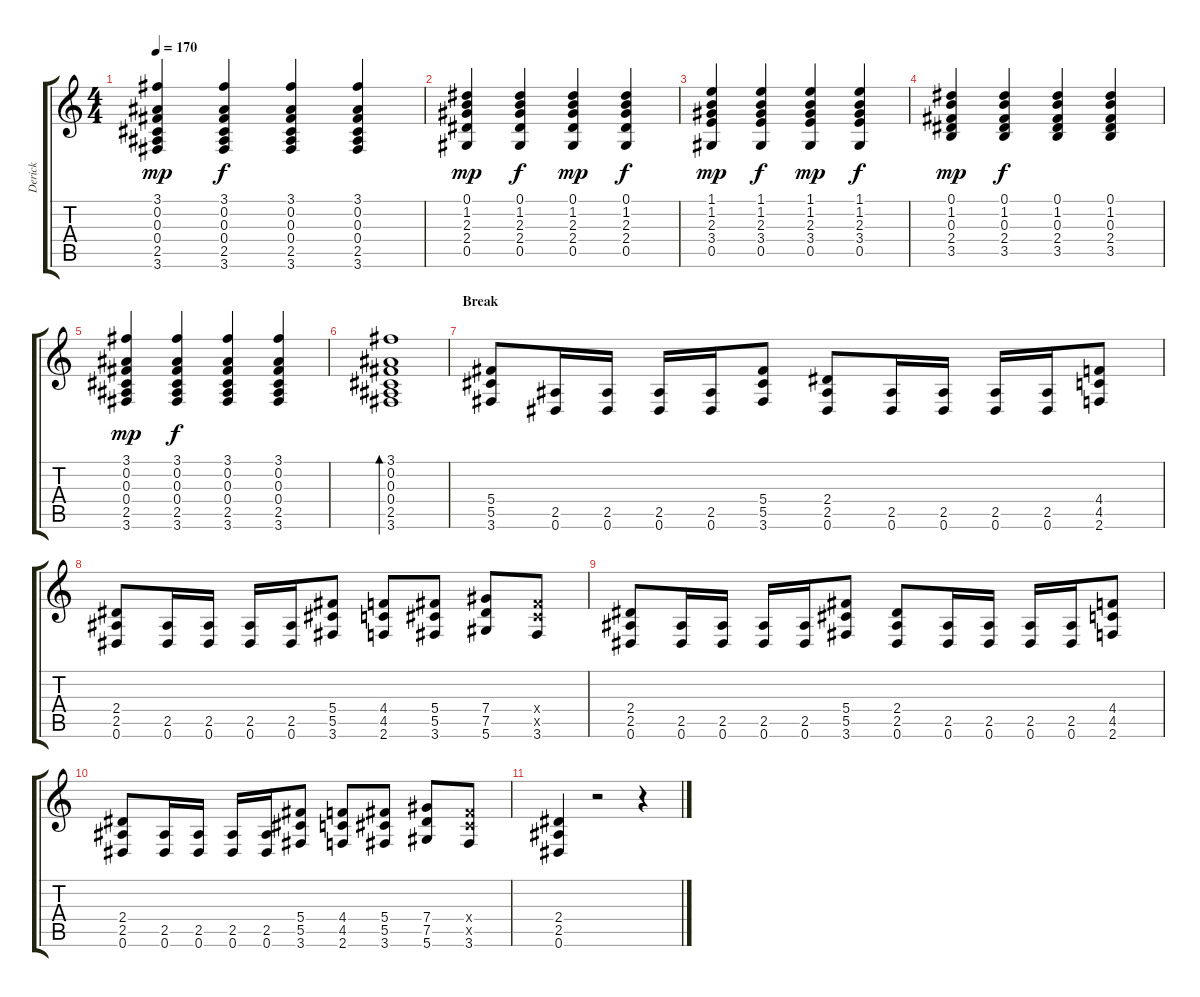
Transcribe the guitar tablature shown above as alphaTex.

\track ("Derick" "Derick") {instrument distortionguitar}
\staff {score tabs}
\tuning (Eb4 Bb3 Gb3 Db3 Ab2 Eb2) {hide}
\ts (4 4)
\tempo 170
\clef g2
\ks c
(3.1 0.2 0.3 0.4 2.5 3.6).4{dy mp} (3.1 0.2 0.3 0.4 2.5 3.6).4{dy f} (3.1 0.2 0.3 0.4 2.5 3.6).4 (3.1 0.2 0.3 0.4 2.5 3.6).4 |
(0.1 1.2 2.3 2.4 0.5).4{dy mp instrument electricguitarclean} (0.1 1.2 2.3 2.4 0.5).4{dy f} (0.1 1.2 2.3 2.4 0.5).4{dy mp} (0.1 1.2 2.3 2.4 0.5).4{dy f} |
(1.1 1.2 2.3 3.4 0.5).4{dy mp} (1.1 1.2 2.3 3.4 0.5).4{dy f} (1.1 1.2 2.3 3.4 0.5).4{dy mp} (1.1 1.2 2.3 3.4 0.5).4{dy f} |
(0.1 1.2 0.3 2.4 3.5).4{dy mp} (0.1 1.2 0.3 2.4 3.5).4{dy f} (0.1 1.2 0.3 2.4 3.5).4 (0.1 1.2 0.3 2.4 3.5).4 |
(3.1 0.2 0.3 0.4 2.5 3.6).4{dy mp} (3.1 0.2 0.3 0.4 2.5 3.6).4{dy f} (3.1 0.2 0.3 0.4 2.5 3.6).4 (3.1 0.2 0.3 0.4 2.5 3.6).4 |
(3.1 0.2 0.3 0.4 2.5 3.6).1{bd 240 volume 13 instrument electricguitarclean} |
\section ("" "Break")
(5.4 5.5 3.6).8{volume 13 instrument distortionguitar} (2.5 0.6).16 (2.5 0.6).16 (2.5 0.6).16 (2.5 0.6).16 (5.4 5.5 3.6).8 (2.4 2.5 0.6).8 (2.5 0.6).16 (2.5 0.6).16 (2.5 0.6).16 (2.5 0.6).16 (4.4 4.5 2.6).8 |
(2.4 2.5 0.6).8 (2.5 0.6).16 (2.5 0.6).16 (2.5 0.6).16 (2.5 0.6).16 (5.4 5.5 3.6).8 (4.4 4.5 2.6).8 (5.4 5.5 3.6).8 (7.4 7.5 5.6).8 (5.4{x} 5.5{x} 3.6).8 |
(2.4 2.5 0.6).8 (2.5 0.6).16 (2.5 0.6).16 (2.5 0.6).16 (2.5 0.6).16 (5.4 5.5 3.6).8 (2.4 2.5 0.6).8 (2.5 0.6).16 (2.5 0.6).16 (2.5 0.6).16 (2.5 0.6).16 (4.4 4.5 2.6).8 |
(2.4 2.5 0.6).8 (2.5 0.6).16 (2.5 0.6).16 (2.5 0.6).16 (2.5 0.6).16 (5.4 5.5 3.6).8 (4.4 4.5 2.6).8 (5.4 5.5 3.6).8 (7.4 7.5 5.6).8 (5.4{x} 5.5{x} 3.6).8 |
(2.4 2.5 0.6).4 r.2 r.4
